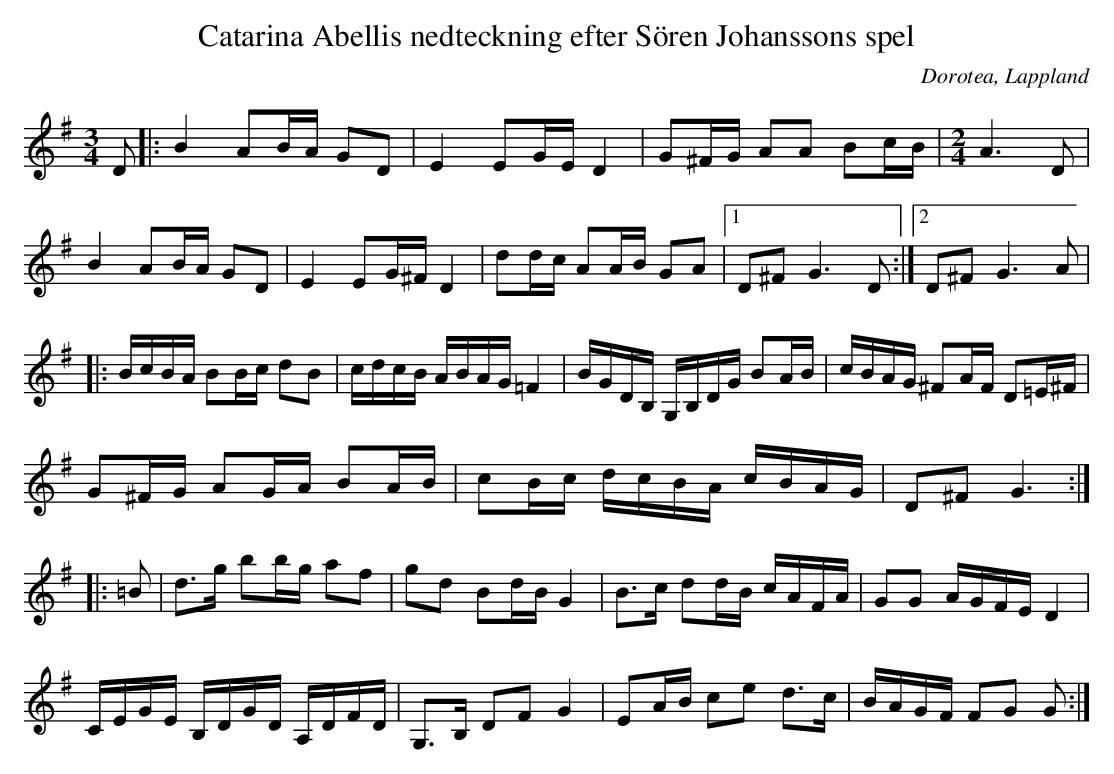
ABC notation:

X:1
T:Catarina Abellis nedteckning efter Sören Johanssons spel
O:Dorotea, Lappland
M:3/4
K:G
D |: B2 AB/A/ GD | E2 EG/E/ D2 | G^F/G/ AA Bc/B/ |[M:2/4] A3 D |
B2 AB/A/ GD | E2 EG/^F/ D2 | dd/c/ AA/B/ GA |1 D^F G3 D:|2D^F G3 A|
 |: B/c/B/A/ BB/c/ dB | c/d/c/B/ A/B/A/G/ =F2 | B/G/D/B,/ G,/B,/D/G/ BA/B/ | c/B/A/G/ ^FA/F/ D=E/^F/ |
G^F/G/ AG/A/ BA/B/ | cB/c/ d/c/B/A/ c/B/A/G/ | D^F G3 :|
K:G
|:=B | d>g bb/g/ af | gd Bd/B/ G2 | B>c dd/B/ c/A/F/A/ | GG A/G/F/E/ D2 |
C/E/G/E/ B,/D/G/D/ A,/D/F/D/ | G,>B, DF G2 | EA/B/ ce d>c | B/A/G/F/ FG G :|
